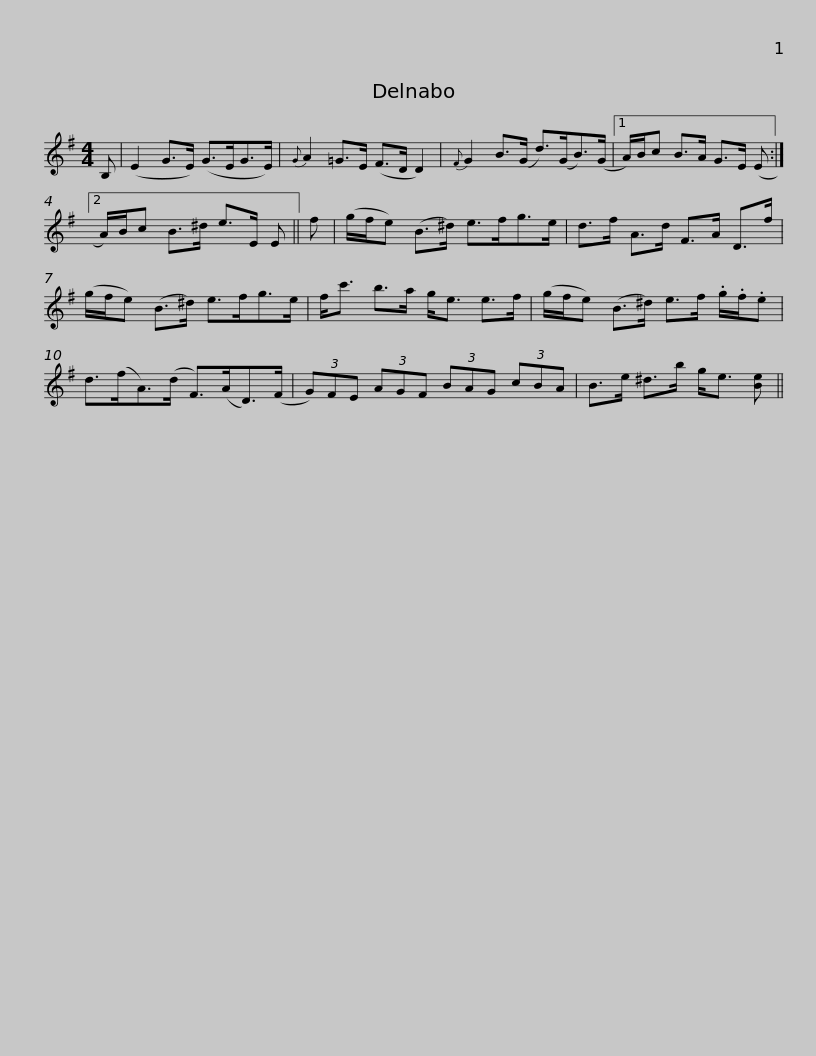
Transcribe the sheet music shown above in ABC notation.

X:1
L:1/8
M:4/4
I:linebreak $
K:Emin
V:1 treble
V:1
 B, | (E2 G>E) (G>EG>E) |{G} A2 =G>E (F>D D2) |{F} G2 B>(G d>)(GB>)(G |1 A/)B/c B>A G>E (E :|2$ %5
 A/)B/c B>^d e>E E || f | (g/f/e) (B>^d) e>fg>e | d>f A>d F>A D>f | (g/f/e) (B>^d) e>fg>e |$ %10
 f<c' b>a g<e e>f | (g/f/e) (B>^d) e>f .g/.f/.e | d>(fA>)(d F>)(AD>)(F | (3G)FE (3AGF (3BAG (3cBA |$ B>e ^d>b g<e [Be] || %15
